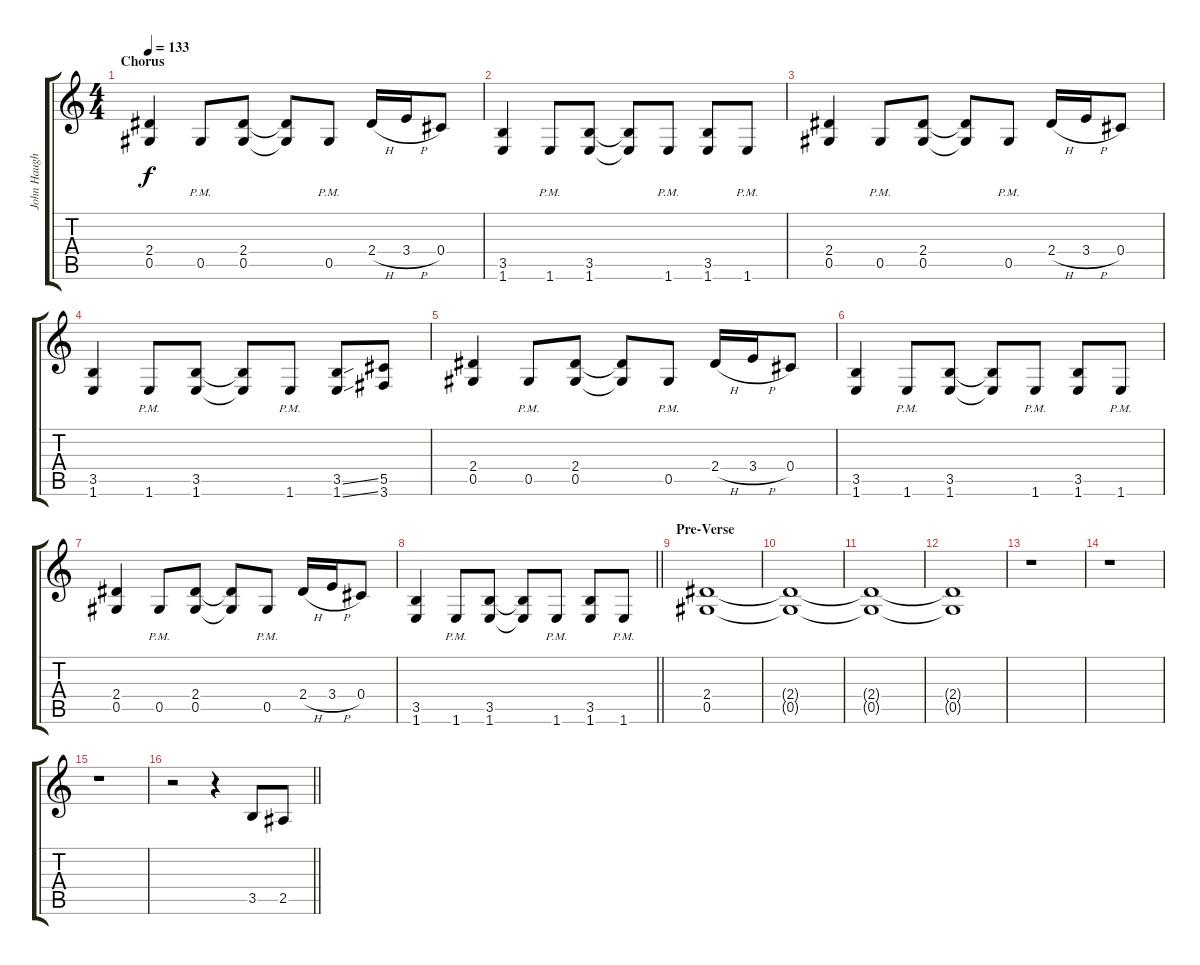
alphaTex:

\track ("John Haughm" "John Haugh") {instrument overdrivenguitar}
\staff {score tabs}
\tuning (Eb4 Bb3 Gb3 Db3 Ab2 Eb2) {hide}
\ts (4 4)
\section ("" "Chorus")
\tempo 133
\clef g2
\ks c
(2.4 0.5).4{dy f} 0.5{pm}.8 (2.4 0.5).8 (2.4{t} 0.5{t}).8 0.5{pm}.8 2.4{h}.16 3.4{h}.16 0.4.8 |
(3.5 1.6).4 1.6{pm}.8 (3.5 1.6).8 (3.5{t} 1.6{t}).8 1.6{pm}.8 (3.5 1.6).8 1.6{pm}.8 |
(2.4 0.5).4 0.5{pm}.8 (2.4 0.5).8 (2.4{t} 0.5{t}).8 0.5{pm}.8 2.4{h}.16 3.4{h}.16 0.4.8 |
(3.5 1.6).4 1.6{pm}.8 (3.5 1.6).8 (3.5{t} 1.6{t}).8 1.6{pm}.8 (3.5{ss} 1.6{ss}).8 (5.5 3.6).8 |
(2.4 0.5).4 0.5{pm}.8 (2.4 0.5).8 (2.4{t} 0.5{t}).8 0.5{pm}.8 2.4{h}.16 3.4{h}.16 0.4.8 |
(3.5 1.6).4 1.6{pm}.8 (3.5 1.6).8 (3.5{t} 1.6{t}).8 1.6{pm}.8 (3.5 1.6).8 1.6{pm}.8 |
(2.4 0.5).4 0.5{pm}.8 (2.4 0.5).8 (2.4{t} 0.5{t}).8 0.5{pm}.8 2.4{h}.16 3.4{h}.16 0.4.8 |
\barLineRight lightlight
(3.5 1.6).4 1.6{pm}.8 (3.5 1.6).8 (3.5{t} 1.6{t}).8 1.6{pm}.8 (3.5 1.6).8 1.6{pm}.8 |
\section ("" "Pre-Verse")
(2.4 0.5).1{volume 0} |
(2.4{t} 0.5{t}).1 |
(2.4{t} 0.5{t}).1 |
(2.4{t} 0.5{t}).1 |
r.1 |
r.1 |
r.1{volume 12} |
\barLineRight lightlight
r.2 r.4 3.5.8 2.5.8
